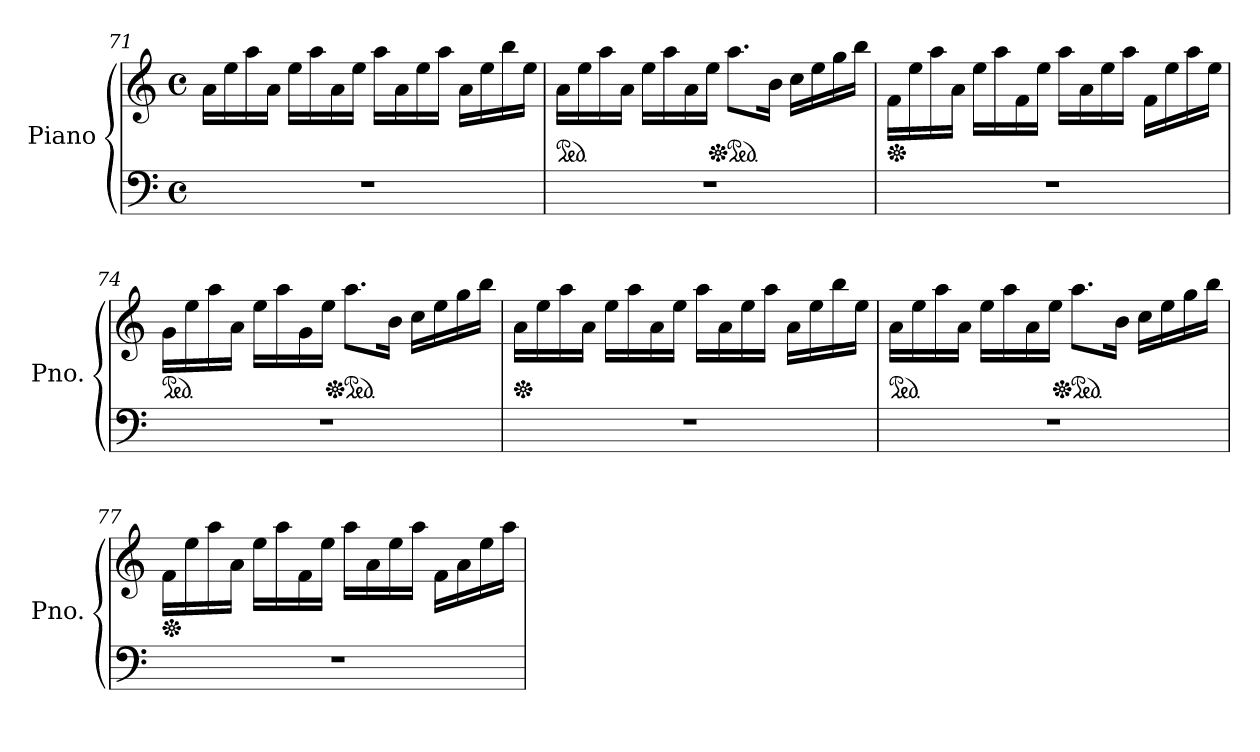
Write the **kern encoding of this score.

**kern	**kern
*part1	*part1
*staff2	*staff1
*I"Piano	*
*I'Pno.	*
!!LO:LB:g=z
*clefF4	*clefG2
*k[]	*k[]
*M4/4	*M4/4
*met(c)	*met(c)
=71	=71
1r	16a\LL
.	16ee\
.	16aa\
.	16a\JJ
.	16ee\LL
.	16aa\
.	16a\
.	16ee\JJ
.	16aa\LL
.	16a\
.	16ee\
.	16aa\JJ
.	16a\LL
.	16ee\
.	16bb\
.	16ee\JJ
=72	=72
*	*ped
1r	16a\LL
.	16ee\
.	16aa\
.	16a\JJ
.	16ee\LL
.	16aa\
.	16a\
.	16ee\JJ
*	*Xped
*	*ped
.	8.aa\L
.	16b\Jk
.	16cc\LL
.	16ee\
.	16gg\
.	16bb\JJ
=73	=73
*	*Xped
1r	16f\LL
.	16ee\
.	16aa\
.	16a\JJ
.	16ee\LL
.	16aa\
.	16f\
.	16ee\JJ
.	16aa\LL
.	16a\
.	16ee\
.	16aa\JJ
.	16f\LL
.	16ee\
.	16aa\
.	16ee\JJ
!!LO:LB:g=z
=74	=74
*	*ped
1r	16g\LL
.	16ee\
.	16aa\
.	16a\JJ
.	16ee\LL
.	16aa\
.	16g\
.	16ee\JJ
*	*Xped
*	*ped
.	8.aa\L
.	16b\Jk
.	16cc\LL
.	16ee\
.	16gg\
.	16bb\JJ
=75	=75
*	*Xped
1r	16a\LL
.	16ee\
.	16aa\
.	16a\JJ
.	16ee\LL
.	16aa\
.	16a\
.	16ee\JJ
.	16aa\LL
.	16a\
.	16ee\
.	16aa\JJ
.	16a\LL
.	16ee\
.	16bb\
.	16ee\JJ
=76	=76
*	*ped
1r	16a\LL
.	16ee\
.	16aa\
.	16a\JJ
.	16ee\LL
.	16aa\
.	16a\
.	16ee\JJ
*	*Xped
*	*ped
.	8.aa\L
.	16b\Jk
.	16cc\LL
.	16ee\
.	16gg\
.	16bb\JJ
!!LO:PB:g=z
=77	=77
*	*Xped
1r	16f\LL
.	16ee\
.	16aa\
.	16a\JJ
.	16ee\LL
.	16aa\
.	16f\
.	16ee\JJ
.	16aa\LL
.	16a\
.	16ee\
.	16aa\JJ
.	16f\LL
.	16a\
.	16ee\
.	16aa\JJ
=	=
*-	*-
